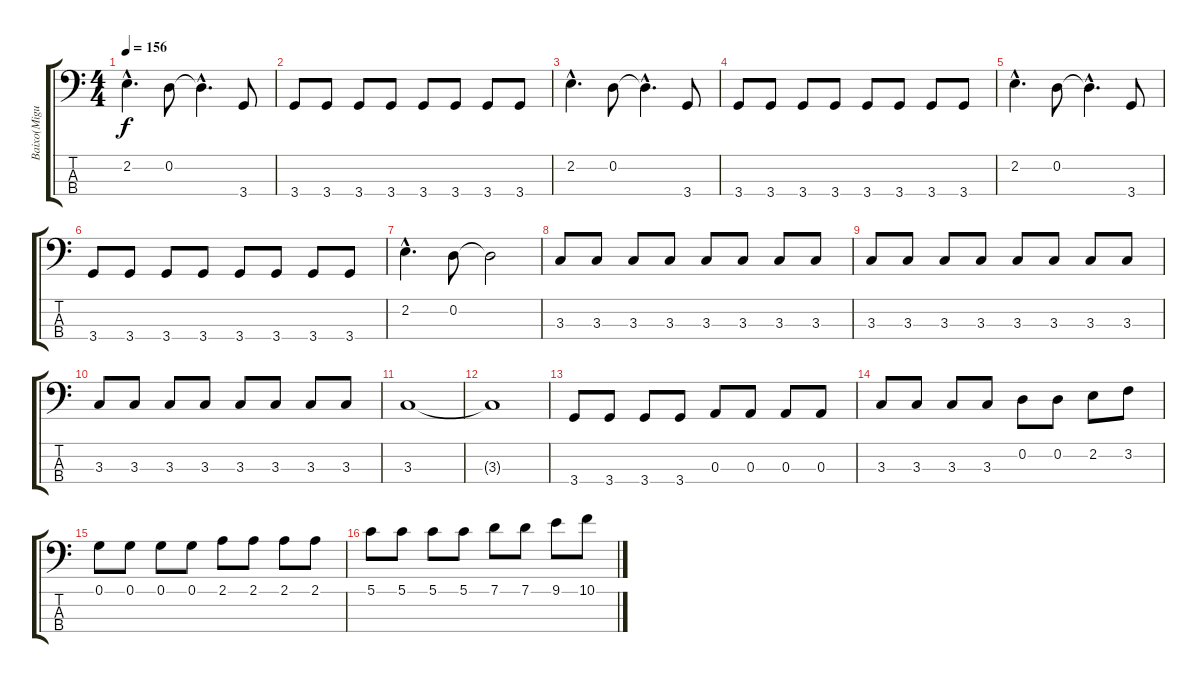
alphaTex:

\track ("Baixo(Miguel)" "Baixo(Migu") {instrument electricbassfinger}
\staff {score tabs}
\tuning (G2 D2 A1 E1) {hide}
\ts (4 4)
\tempo 156
\clef f4
\ks c
2.2{hac}.4{d dy f} 0.2.8 0.2{hac t}.4{d} 3.4.8 |
3.4.8 3.4.8 3.4.8 3.4.8 3.4.8 3.4.8 3.4.8 3.4.8 |
2.2{hac}.4{d} 0.2.8 0.2{hac t}.4{d} 3.4.8 |
3.4.8 3.4.8 3.4.8 3.4.8 3.4.8 3.4.8 3.4.8 3.4.8 |
2.2{hac}.4{d} 0.2.8 0.2{hac t}.4{d} 3.4.8 |
3.4.8 3.4.8 3.4.8 3.4.8 3.4.8 3.4.8 3.4.8 3.4.8 |
2.2{hac}.4{d} 0.2.8 0.2{t}.2 |
3.3.8 3.3.8 3.3.8 3.3.8 3.3.8 3.3.8 3.3.8 3.3.8 |
3.3.8 3.3.8 3.3.8 3.3.8 3.3.8 3.3.8 3.3.8 3.3.8 |
3.3.8 3.3.8 3.3.8 3.3.8 3.3.8 3.3.8 3.3.8 3.3.8 |
3.3.1 |
3.3{t}.1 |
3.4.8 3.4.8 3.4.8 3.4.8 0.3.8 0.3.8 0.3.8 0.3.8 |
3.3.8 3.3.8 3.3.8 3.3.8 0.2.8 0.2.8 2.2.8 3.2.8 |
0.1.8 0.1.8 0.1.8 0.1.8 2.1.8 2.1.8 2.1.8 2.1.8 |
5.1.8 5.1.8 5.1.8 5.1.8 7.1.8 7.1.8 9.1.8 10.1.8
